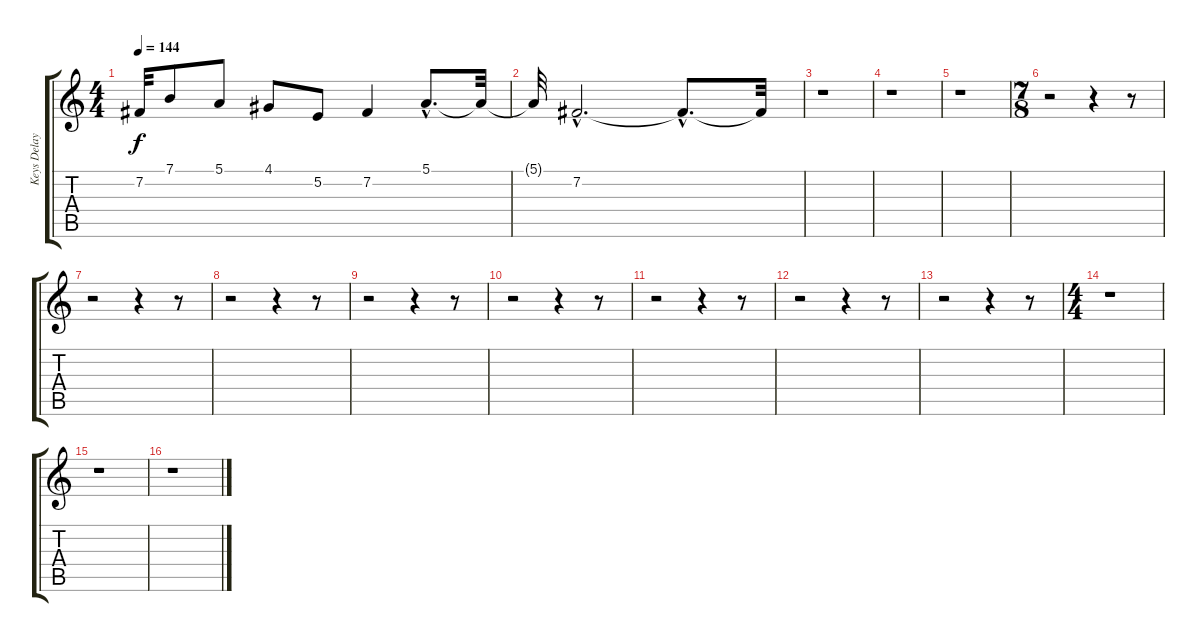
\track ("Keys Delay Right" "Keys Delay") {instrument pad1newage}
\staff {score tabs}
\tuning (E4 B3 G3 D3 A2 E2) {hide}
\ts (4 4)
\tempo 144
\clef g2
\ks c
7.2{t}.32{dy f} 7.1.8 5.1.8 4.1.8 5.2.8 7.2.4 5.1{hac}.8{d} 5.1{t}.32 |
5.1{t}.32 7.2{hac}.2{d} 7.2{hac t}.8{d} 7.2{t}.32 |
r.1 |
\section ("" "")
r.1 |
r.1 |
\ts (7 8)
r.2 r.4 r.8 |
r.2 r.4 r.8 |
r.2 r.4 r.8 |
r.2 r.4 r.8 |
r.2 r.4 r.8 |
r.2 r.4 r.8 |
r.2 r.4 r.8 |
r.2 r.4 r.8 |
\ts (4 4)
\section ("" "")
r.1 |
r.1 |
r.1
